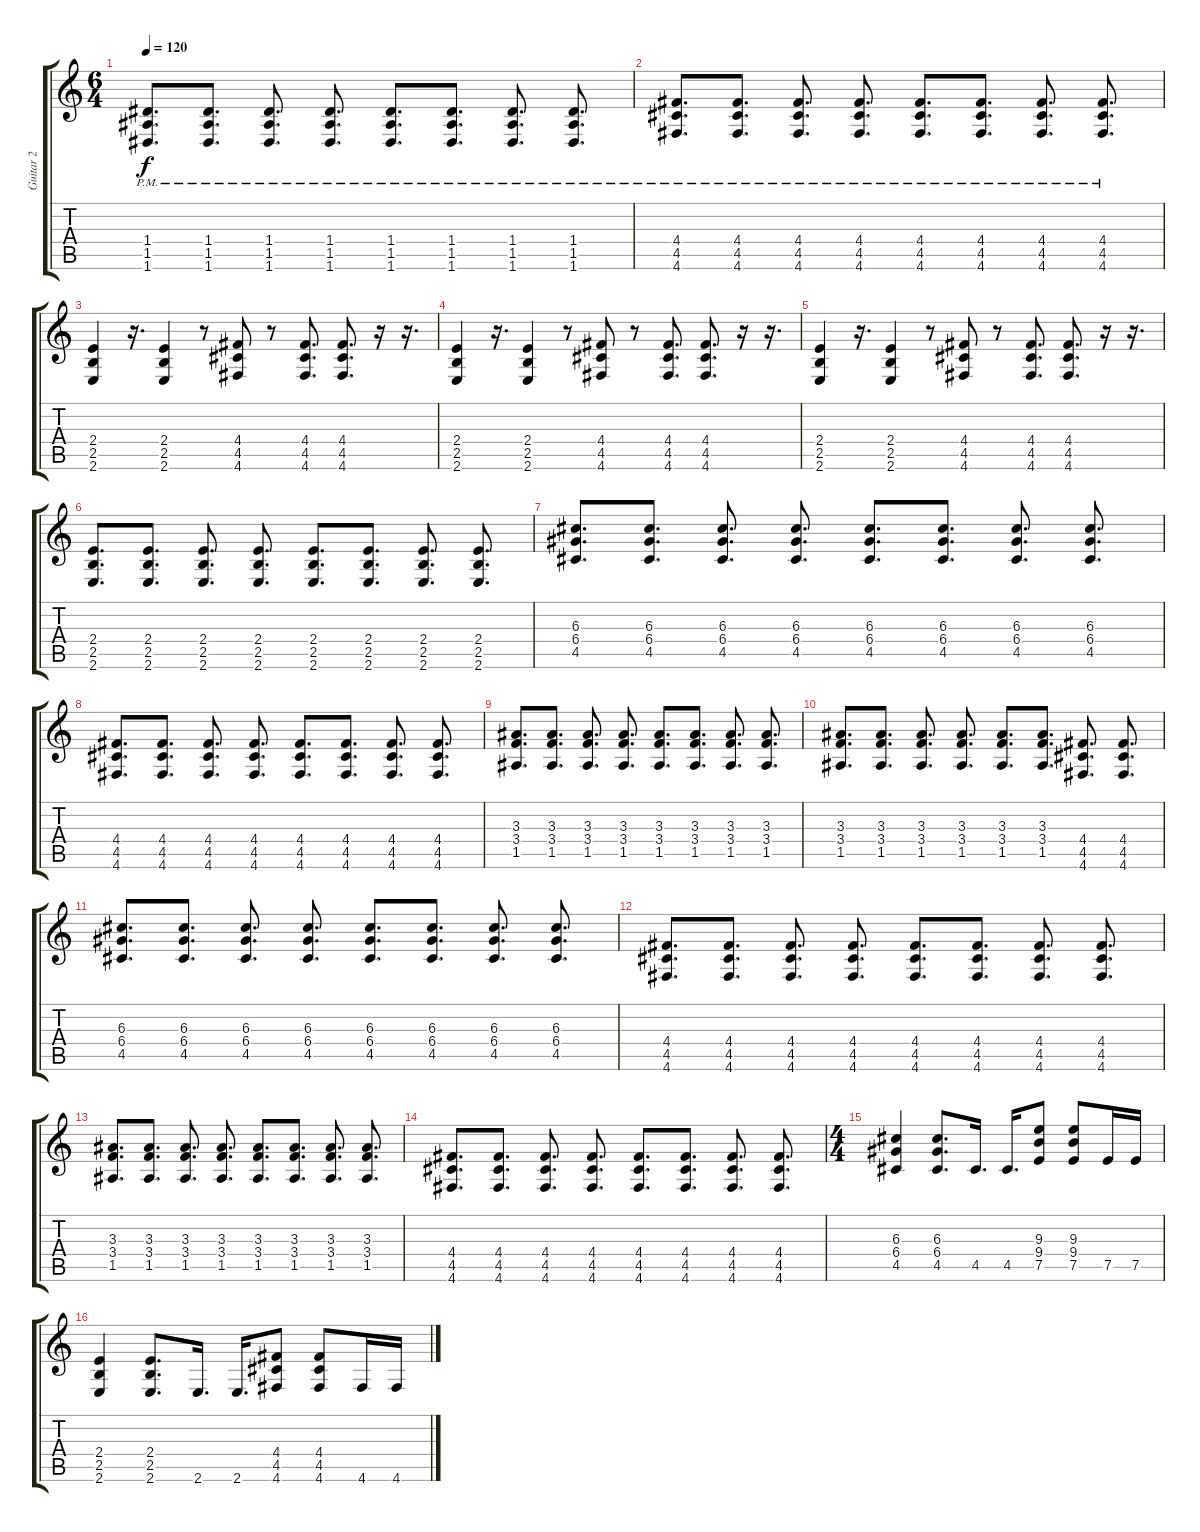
\track ("Guitar 2" "Guitar 2") {instrument overdrivenguitar}
\staff {score tabs}
\tuning (E4 B3 G3 D3 A2 D2) {hide}
\ts (6 4)
\tempo 120
\clef g2
\ks c
(1.4{pm} 1.5{pm} 1.6{pm}).8{d dy f} (1.4{pm} 1.5{pm} 1.6{pm}).8{d} (1.4{pm} 1.5{pm} 1.6{pm}).8{d} (1.4{pm} 1.5{pm} 1.6{pm}).8{d} (1.4{pm} 1.5{pm} 1.6{pm}).8{d} (1.4{pm} 1.5{pm} 1.6{pm}).8{d} (1.4{pm} 1.5{pm} 1.6{pm}).8{d} (1.4{pm} 1.5{pm} 1.6{pm}).8{d} |
(4.4{pm} 4.5{pm} 4.6{pm}).8{d} (4.4{pm} 4.5{pm} 4.6{pm}).8{d} (4.4{pm} 4.5{pm} 4.6{pm}).8{d} (4.4{pm} 4.5{pm} 4.6{pm}).8{d} (4.4{pm} 4.5{pm} 4.6{pm}).8{d} (4.4{pm} 4.5{pm} 4.6{pm}).8{d} (4.4{pm} 4.5{pm} 4.6{pm}).8{d} (4.4{pm} 4.5{pm} 4.6{pm}).8{d} |
(2.4 2.5 2.6).4 r.16{d} (2.4 2.5 2.6).4 r.8 (4.4 4.5 4.6).8 r.8 (4.4 4.5 4.6).8{d} (4.4 4.5 4.6).8{d} r.16 r.16{d} |
(2.4 2.5 2.6).4 r.16{d} (2.4 2.5 2.6).4 r.8 (4.4 4.5 4.6).8 r.8 (4.4 4.5 4.6).8{d} (4.4 4.5 4.6).8{d} r.16 r.16{d} |
(2.4 2.5 2.6).4 r.16{d} (2.4 2.5 2.6).4 r.8 (4.4 4.5 4.6).8 r.8 (4.4 4.5 4.6).8{d} (4.4 4.5 4.6).8{d} r.16 r.16{d} |
(2.4 2.5 2.6).8{d} (2.4 2.5 2.6).8{d} (2.4 2.5 2.6).8{d} (2.4 2.5 2.6).8{d} (2.4 2.5 2.6).8{d} (2.4 2.5 2.6).8{d} (2.4 2.5 2.6).8{d} (2.4 2.5 2.6).8{d} |
(6.3 6.4 4.5).8{d} (6.3 6.4 4.5).8{d} (6.3 6.4 4.5).8{d} (6.3 6.4 4.5).8{d} (6.3 6.4 4.5).8{d} (6.3 6.4 4.5).8{d} (6.3 6.4 4.5).8{d} (6.3 6.4 4.5).8{d} |
(4.4 4.5 4.6).8{d} (4.4 4.5 4.6).8{d} (4.4 4.5 4.6).8{d} (4.4 4.5 4.6).8{d} (4.4 4.5 4.6).8{d} (4.4 4.5 4.6).8{d} (4.4 4.5 4.6).8{d} (4.4 4.5 4.6).8{d} |
(3.3 3.4 1.5).8{d} (3.3 3.4 1.5).8{d} (3.3 3.4 1.5).8{d} (3.3 3.4 1.5).8{d} (3.3 3.4 1.5).8{d} (3.3 3.4 1.5).8{d} (3.3 3.4 1.5).8{d} (3.3 3.4 1.5).8{d} |
(3.3 3.4 1.5).8{d} (3.3 3.4 1.5).8{d} (3.3 3.4 1.5).8{d} (3.3 3.4 1.5).8{d} (3.3 3.4 1.5).8{d} (3.3 3.4 1.5).8{d} (4.4 4.5 4.6).8{d} (4.4 4.5 4.6).8{d} |
(6.3 6.4 4.5).8{d} (6.3 6.4 4.5).8{d} (6.3 6.4 4.5).8{d} (6.3 6.4 4.5).8{d} (6.3 6.4 4.5).8{d} (6.3 6.4 4.5).8{d} (6.3 6.4 4.5).8{d} (6.3 6.4 4.5).8{d} |
(4.4 4.5 4.6).8{d} (4.4 4.5 4.6).8{d} (4.4 4.5 4.6).8{d} (4.4 4.5 4.6).8{d} (4.4 4.5 4.6).8{d} (4.4 4.5 4.6).8{d} (4.4 4.5 4.6).8{d} (4.4 4.5 4.6).8{d} |
(3.3 3.4 1.5).8{d} (3.3 3.4 1.5).8{d} (3.3 3.4 1.5).8{d} (3.3 3.4 1.5).8{d} (3.3 3.4 1.5).8{d} (3.3 3.4 1.5).8{d} (3.3 3.4 1.5).8{d} (3.3 3.4 1.5).8{d} |
(4.4 4.5 4.6).8{d} (4.4 4.5 4.6).8{d} (4.4 4.5 4.6).8{d} (4.4 4.5 4.6).8{d} (4.4 4.5 4.6).8{d} (4.4 4.5 4.6).8{d} (4.4 4.5 4.6).8{d} (4.4 4.5 4.6).8{d} |
\ts (4 4)
(6.3 6.4 4.5).4 (6.3 6.4 4.5).8{d} 4.5.16{d} 4.5.16{d} (9.3 9.4 7.5).8 (9.3 9.4 7.5).8 7.5.16 7.5.16 |
(2.4 2.5 2.6).4 (2.4 2.5 2.6).8{d} 2.6.16{d} 2.6.16{d} (4.4 4.5 4.6).8 (4.4 4.5 4.6).8 4.6.16 4.6.16
